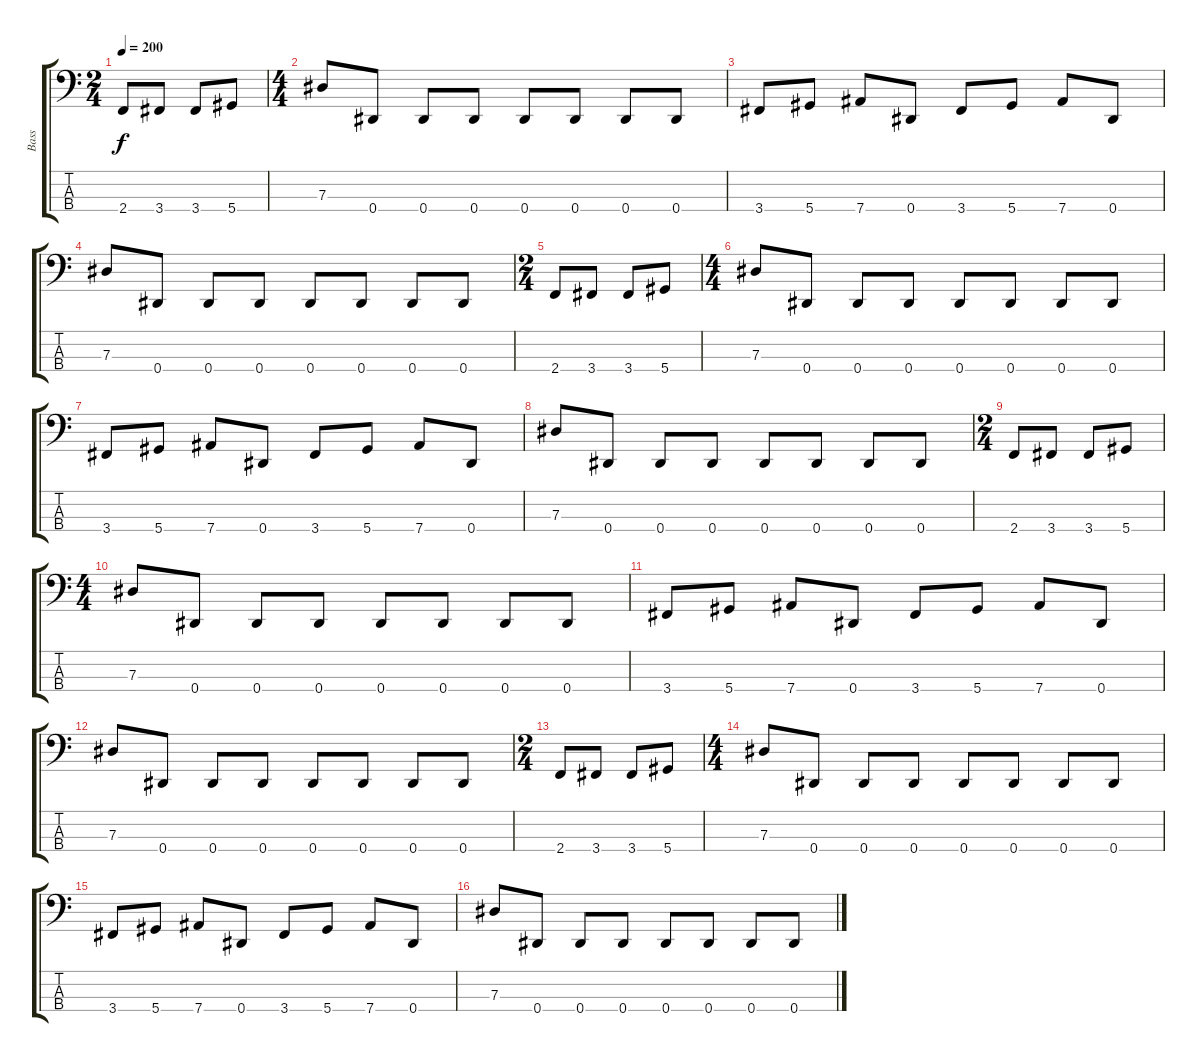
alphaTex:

\track ("Bass" "Bass") {instrument electricbasspick}
\staff {score tabs}
\tuning (Gb2 Db2 Ab1 Eb1) {hide}
\ts (2 4)
\tempo 200
\clef f4
\ks c
2.4.8{dy f} 3.4.8 3.4.8 5.4.8 |
\ts (4 4)
7.3.8 0.4.8 0.4.8 0.4.8 0.4.8 0.4.8 0.4.8 0.4.8 |
3.4.8 5.4.8 7.4.8 0.4.8 3.4.8 5.4.8 7.4.8 0.4.8 |
7.3.8 0.4.8 0.4.8 0.4.8 0.4.8 0.4.8 0.4.8 0.4.8 |
\ts (2 4)
2.4.8 3.4.8 3.4.8 5.4.8 |
\ts (4 4)
7.3.8 0.4.8 0.4.8 0.4.8 0.4.8 0.4.8 0.4.8 0.4.8 |
3.4.8 5.4.8 7.4.8 0.4.8 3.4.8 5.4.8 7.4.8 0.4.8 |
7.3.8 0.4.8 0.4.8 0.4.8 0.4.8 0.4.8 0.4.8 0.4.8 |
\ts (2 4)
2.4.8 3.4.8 3.4.8 5.4.8 |
\ts (4 4)
7.3.8 0.4.8 0.4.8 0.4.8 0.4.8 0.4.8 0.4.8 0.4.8 |
3.4.8 5.4.8 7.4.8 0.4.8 3.4.8 5.4.8 7.4.8 0.4.8 |
7.3.8 0.4.8 0.4.8 0.4.8 0.4.8 0.4.8 0.4.8 0.4.8 |
\ts (2 4)
2.4.8 3.4.8 3.4.8 5.4.8 |
\ts (4 4)
7.3.8 0.4.8 0.4.8 0.4.8 0.4.8 0.4.8 0.4.8 0.4.8 |
3.4.8 5.4.8 7.4.8 0.4.8 3.4.8 5.4.8 7.4.8 0.4.8 |
7.3.8 0.4.8 0.4.8 0.4.8 0.4.8 0.4.8 0.4.8 0.4.8
